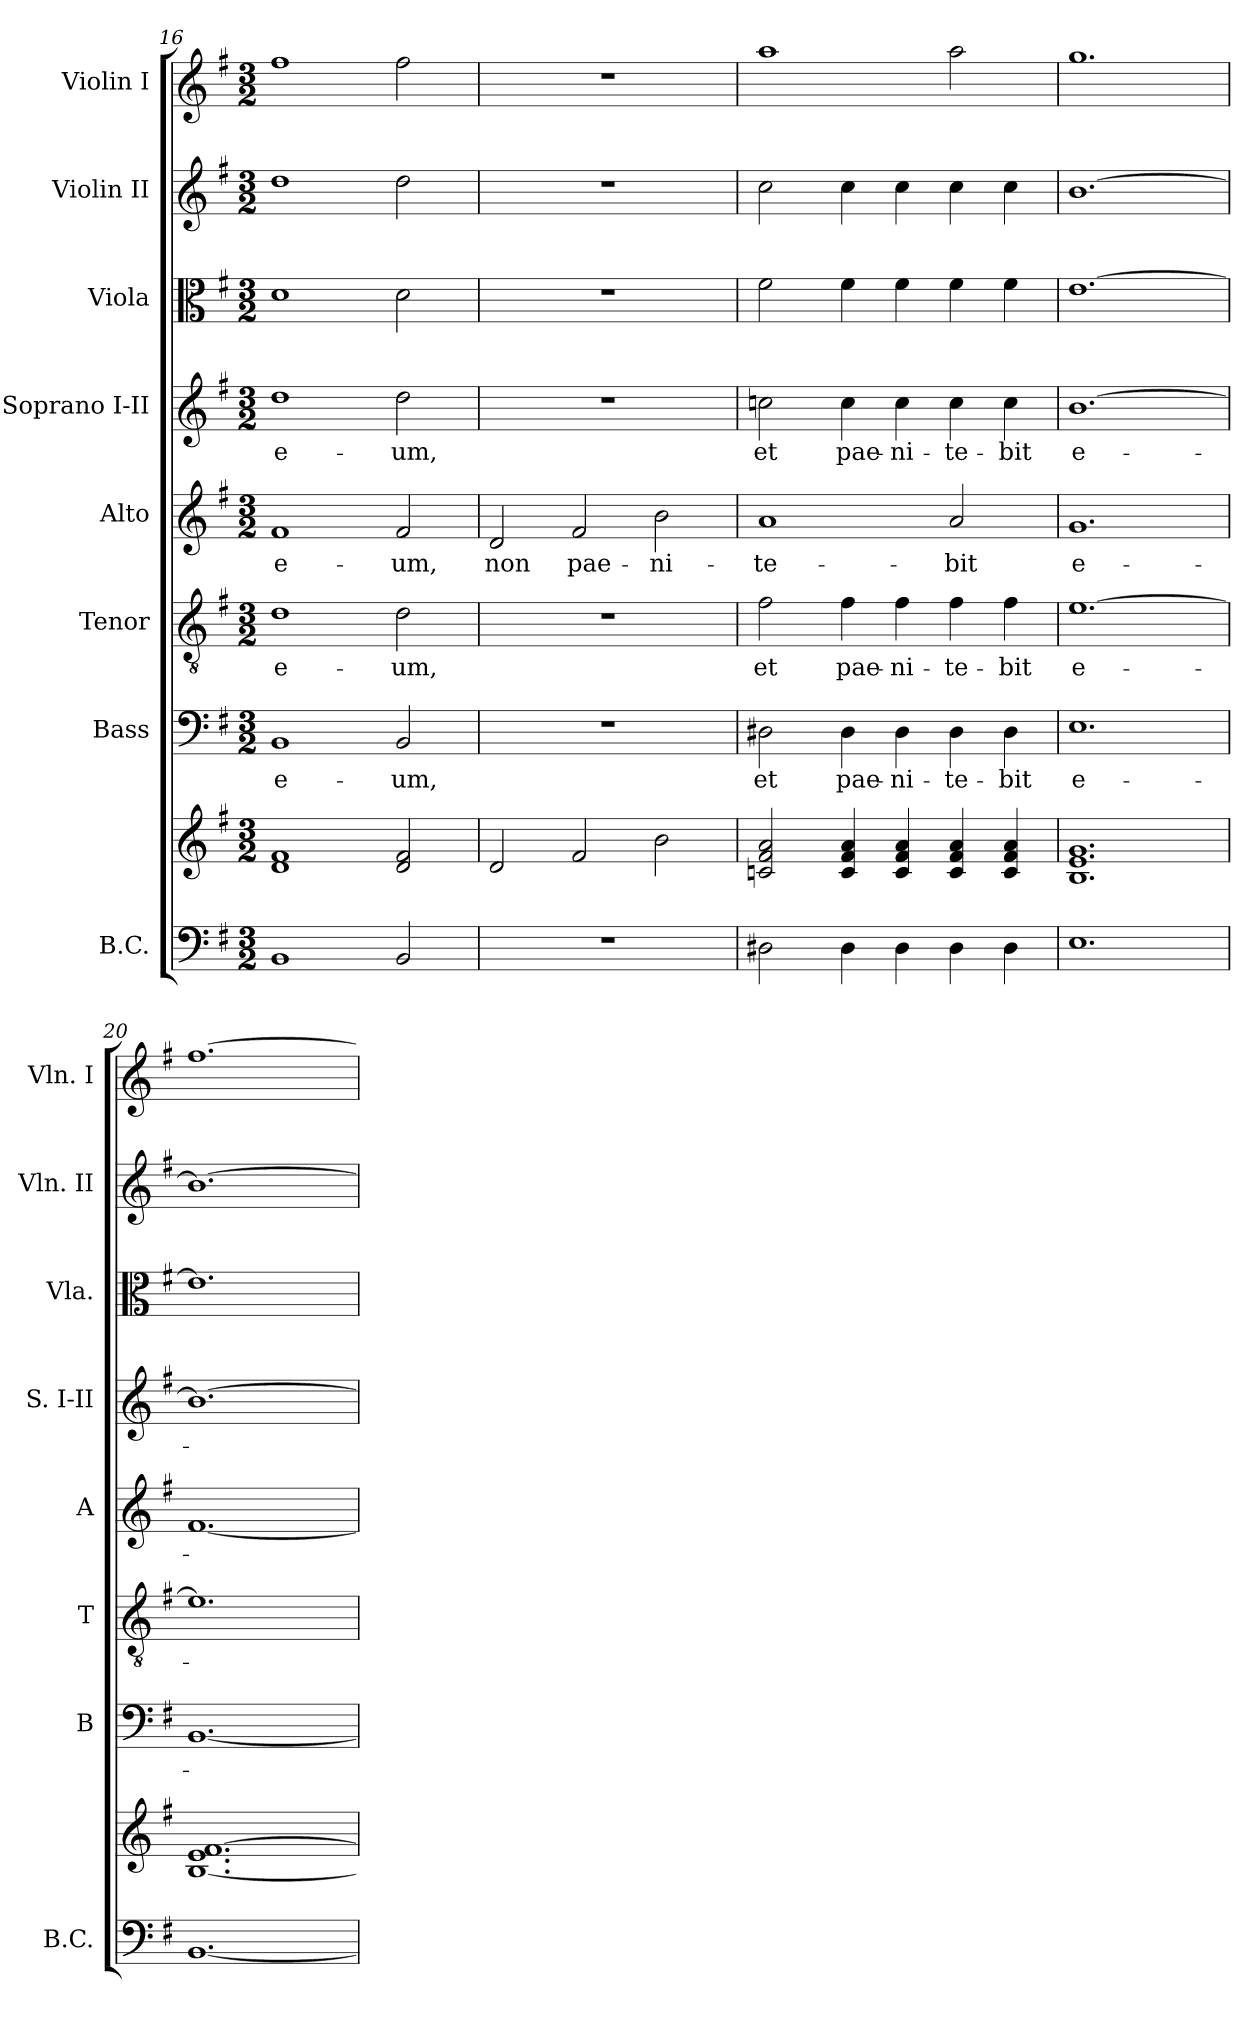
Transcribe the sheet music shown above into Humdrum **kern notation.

**kern	**kern	**kern	**text	**kern	**text	**kern	**text	**kern	**text	**kern	**kern	**kern
*part8	*part8	*part7	*part7	*part6	*part6	*part5	*part5	*part4	*part4	*part3	*part2	*part1
*staff9	*staff8	*staff7	*staff7	*staff6	*staff6	*staff5	*staff5	*staff4	*staff4	*staff3	*staff2	*staff1
*I"B.C.	*	*I"Bass	*	*I"Tenor	*	*I"Alto	*	*I"Soprano I-II	*	*I"Viola	*I"Violin II	*I"Violin I
*I'B.C.	*	*I'B	*	*I'T	*	*I'A	*	*I'S. I-II	*	*I'Vla.	*I'Vln. II	*I'Vln. I
*clefF4	*clefG2	*clefF4	*	*clefGv2	*	*clefG2	*	*clefG2	*	*clefC3	*clefG2	*clefG2
*k[f#]	*k[f#]	*k[f#]	*	*k[f#]	*	*k[f#]	*	*k[f#]	*	*k[f#]	*k[f#]	*k[f#]
*e:	*e:	*e:	*	*e:	*	*e:	*	*e:	*	*e:	*e:	*e:
*M3/2	*M3/2	*M3/2	*	*M3/2	*	*M3/2	*	*M3/2	*	*M3/2	*M3/2	*M3/2
=16	=16	=16	=16	=16	=16	=16	=16	=16	=16	=16	=16	=16
!	!	!	!LO:LY:b	!	!LO:LY:b	!	!LO:LY:b	!	!LO:LY:b	!	!	!
1BB	1d 1f#	1BB	e-	1d	e-	1f#	e-	1dd	e-	1d	1dd	1ff#
!	!	!	!LO:LY:b	!	!LO:LY:b	!	!LO:LY:b	!	!LO:LY:b	!	!	!
2BB/	2d/ 2f#/	2BB/	-um,	2d\	-um,	2f#/	-um,	2dd\	-um,	2d\	2dd\	2ff#\
!!LO:PB:g=z
=17	=17	=17	=17	=17	=17	=17	=17	=17	=17	=17	=17	=17
!	!	!	!	!	!	!	!LO:LY:b	!	!	!	!	!
1.r	2d/	1.r	.	1.r	.	2d/	non	1.r	.	1.r	1.r	1.r
!	!	!	!	!	!	!	!LO:LY:b	!	!	!	!	!
.	2f#/	.	.	.	.	2f#/	pae-	.	.	.	.	.
!	!	!	!	!	!	!	!LO:LY:b	!	!	!	!	!
.	2b\	.	.	.	.	2b\	-ni-	.	.	.	.	.
=18	=18	=18	=18	=18	=18	=18	=18	=18	=18	=18	=18	=18
!	!	!	!LO:LY:b	!	!LO:LY:b	!	!LO:LY:b	!	!LO:LY:b	!	!	!
2D#X\	2cn/ 2f#/ 2a/	2D#X\	et	2f#\	et	1a	-te-	2ccni\	et	2f#\	2cc\	1aa
!	!	!	!LO:LY:b	!	!LO:LY:b	!	!	!	!LO:LY:b	!	!	!
4D#\	4c/ 4f#/ 4a/	4D#\	pae-	4f#\	pae-	.	.	4cc\	pae-	4f#\	4cc\	.
!	!	!	!LO:LY:b	!	!LO:LY:b	!	!	!	!LO:LY:b	!	!	!
4D#\	4c/ 4f#/ 4a/	4D#\	-ni-	4f#\	-ni-	.	.	4cc\	-ni-	4f#\	4cc\	.
!	!	!	!LO:LY:b	!	!LO:LY:b	!	!LO:LY:b	!	!LO:LY:b	!	!	!
4D#\	4c/ 4f#/ 4a/	4D#\	-te-	4f#\	-te-	2a/	-bit	4cc\	-te-	4f#\	4cc\	2aa\
!	!	!	!LO:LY:b	!	!LO:LY:b	!	!	!	!LO:LY:b	!	!	!
4D#\	4c/ 4f#/ 4a/	4D#\	-bit	4f#\	-bit	.	.	4cc\	-bit	4f#\	4cc\	.
=19	=19	=19	=19	=19	=19	=19	=19	=19	=19	=19	=19	=19
!	!	!	!LO:LY:b	!	!LO:LY:b	!	!LO:LY:b	!	!LO:LY:b	!	!	!
1.E	1.B 1.e 1.g	1.E	e-	[1.e	e-	1.g	e-	[1.b	e-	[1.e	[1.b	1.gg
=20	=20	=20	=20	=20	=20	=20	=20	=20	=20	=20	=20	=20
[1.BB	[1.B 1.e [1.f#	[1.BB	.	1.e]	.	[1.f#	.	1.b_	.	1.e]	1.b_	[1.ff#
=	=	=	=	=	=	=	=	=	=	=	=	=
*-	*-	*-	*-	*-	*-	*-	*-	*-	*-	*-	*-	*-
